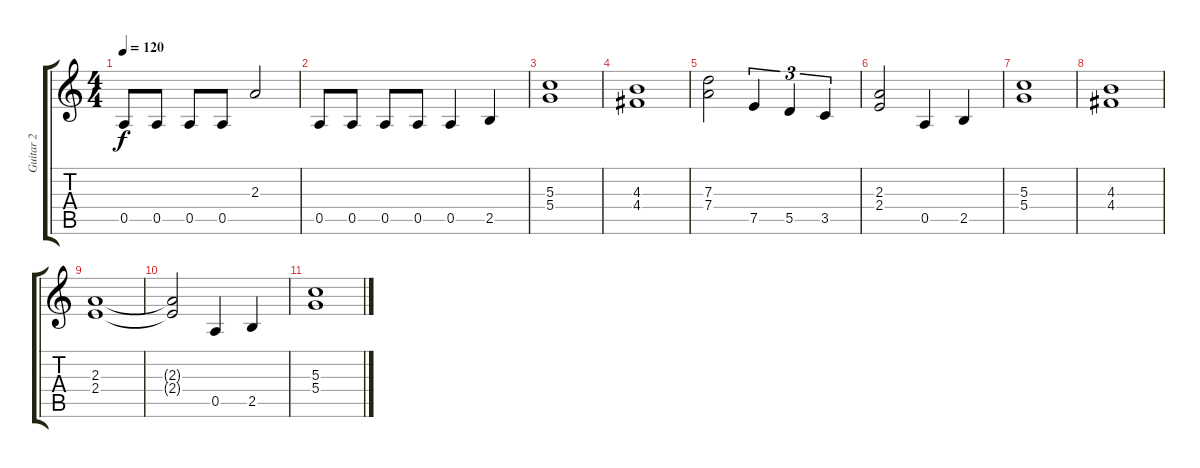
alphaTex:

\track ("Guitar 2" "Guitar 2") {instrument distortionguitar}
\staff {score tabs}
\tuning (E4 B3 G3 D3 A2 E2) {hide}
\ts (4 4)
\tempo 120
\clef g2
\ks c
0.5.8{dy f volume 9} 0.5.8 0.5.8 0.5.8 2.3.2 |
0.5.8{volume 8} 0.5.8 0.5.8 0.5.8 0.5.4 2.5.4 |
(5.3 5.4).1{volume 7} |
(4.3 4.4).1{volume 6} |
(7.3 7.4).2{volume 5} 7.5.4{tu (3 2)} 5.5.4{tu (3 2)} 3.5.4{tu (3 2)} |
(2.3 2.4).2{volume 4} 0.5.4 2.5.4 |
(5.3 5.4).1{volume 3} |
(4.3 4.4).1 |
(2.3 2.4).1 |
(2.3{t} 2.4{t}).2 0.5.4 2.5.4 |
(5.3 5.4).1
